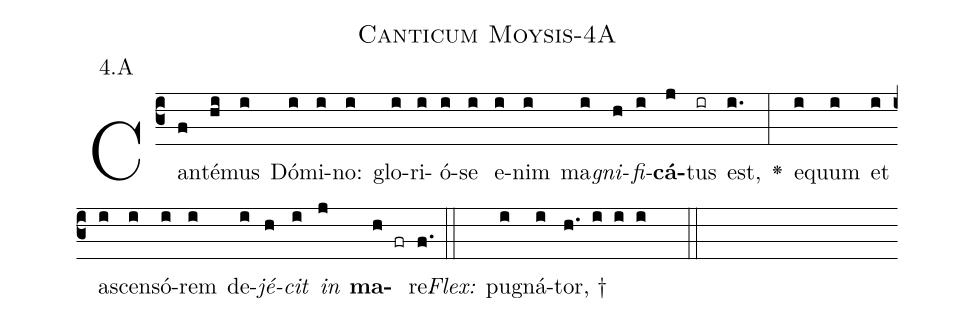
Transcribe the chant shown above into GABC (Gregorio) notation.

name: Canticum Moysis-4A;
annotation: 4.A;
%%
(c3)Can(f)té(hi)mus(i) Dó(i)mi(i)no:(i) glo(i)ri(i)ó(i)se(i) e(i)nim(i) ma(i)<i>gni</i>(h)<i>fi</i>(i)<b>cá</b>(j)tus(ir) est,(i.) <v>\greheightstar</v>(:) e(i)quum(i) et(i) a(i)scen(i)só(i)rem(i) de(i)<i>jé</i>(h)<i>cit</i>(i) <i>in</i>(j) <b>ma</b>(h fr)re.(f.) (::)
<i>Flex:</i>()  pu(i)gná(i)tor, †(h. i i i  ::)

%E(i) u(h) o(i) u(j) a(h) e.(f.) (::)
